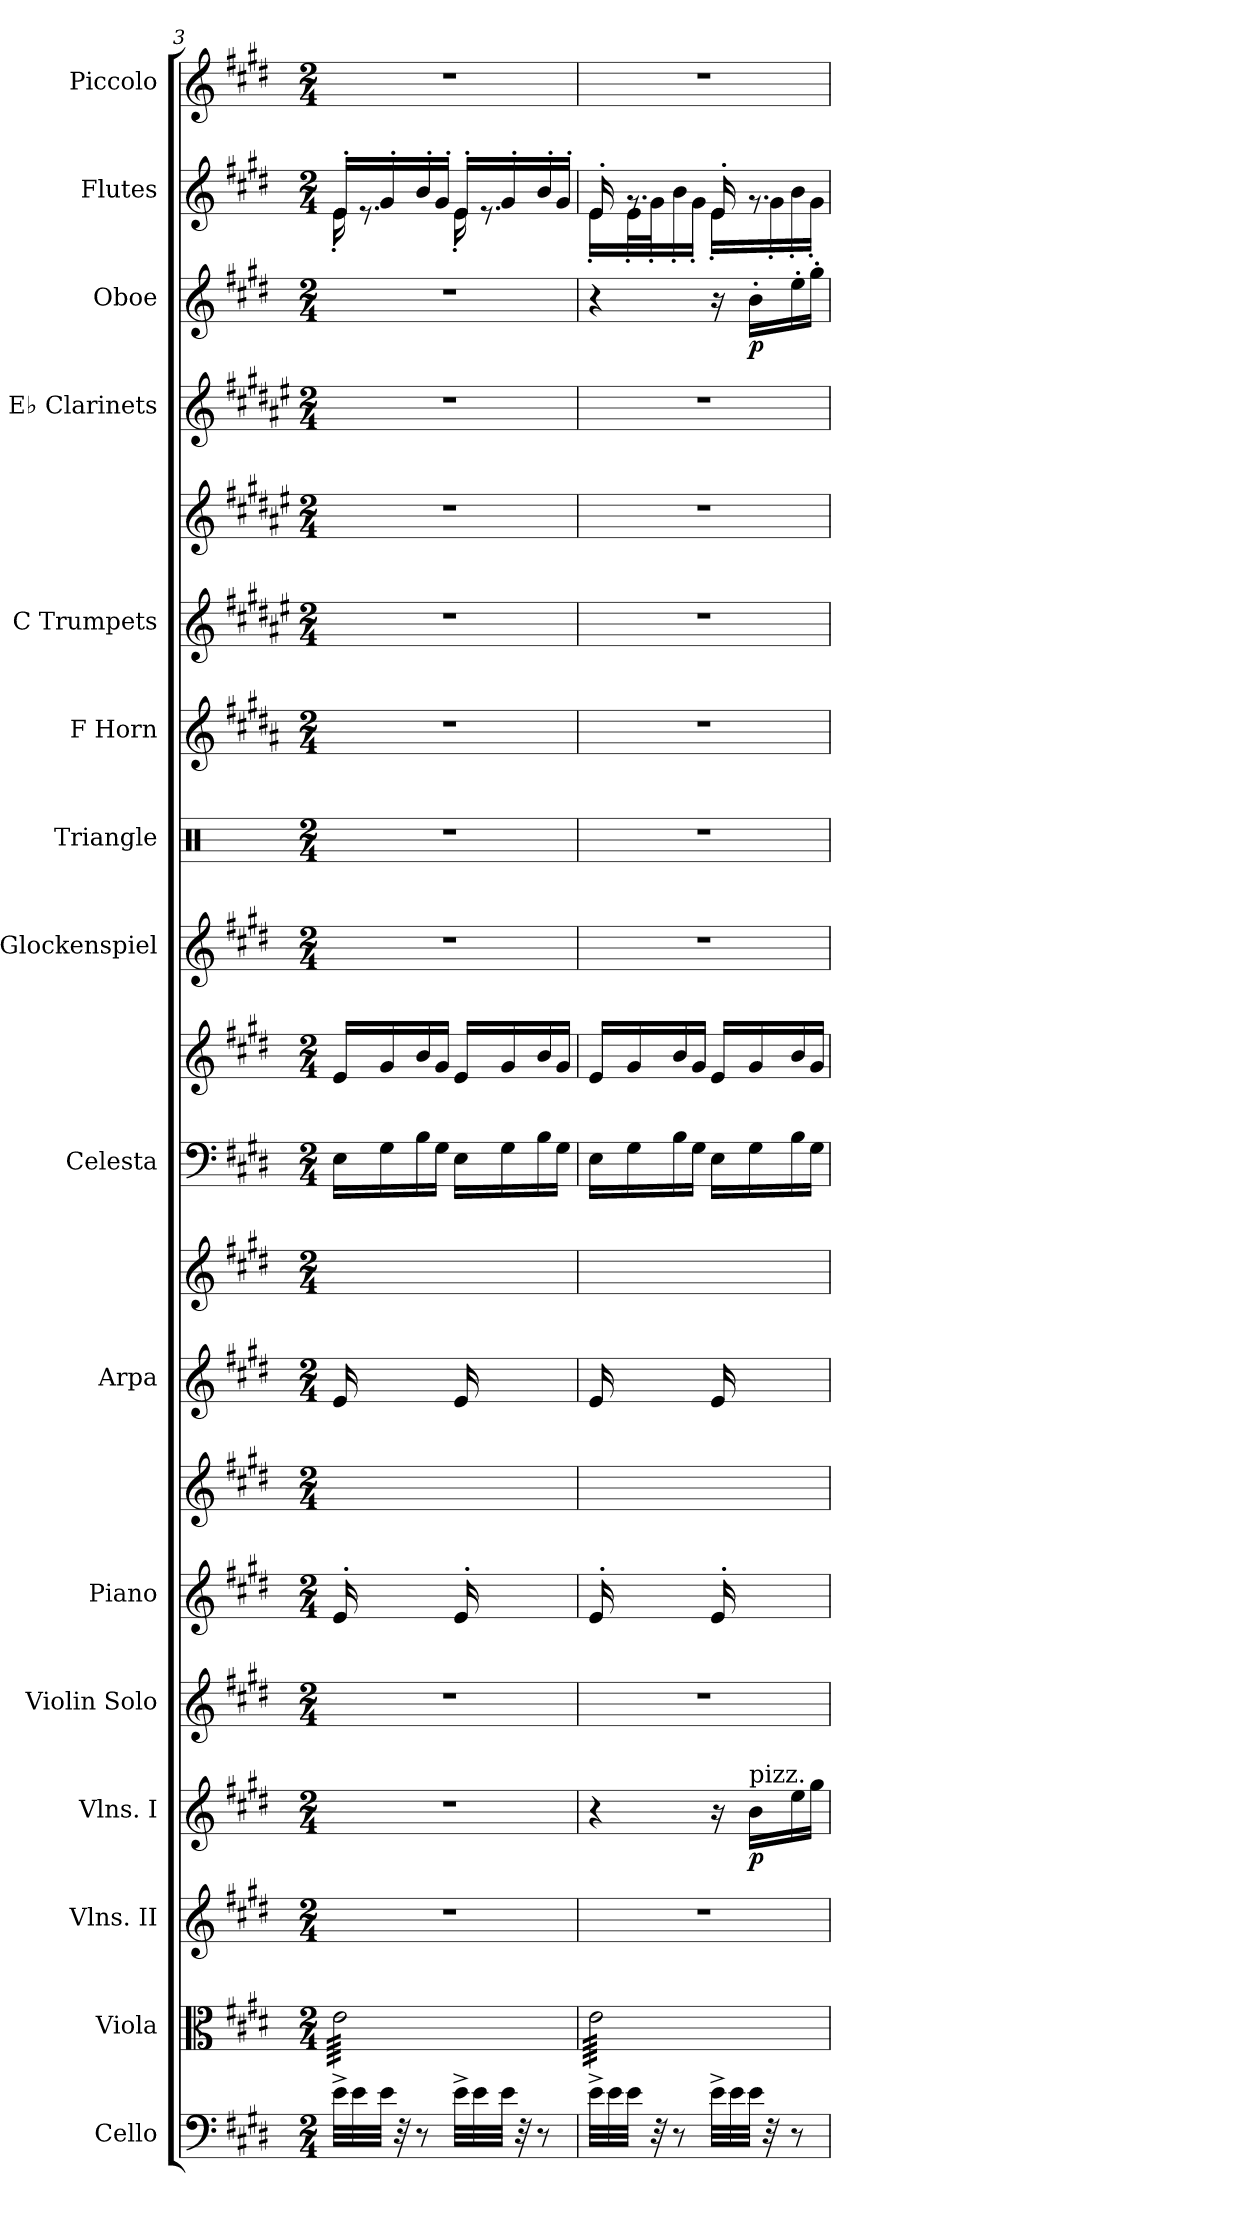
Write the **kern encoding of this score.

**kern	**kern	**kern	**kern	**dynam	**kern	**kern	**kern	**kern	**kern	**kern	**kern	**kern	**kern	**kern	**kern	**kern	**kern	**kern	**dynam	**kern	**kern
*part16	*part15	*part14	*part13	*part13	*part12	*part11	*part11	*part10	*part10	*part9	*part9	*part8	*part7	*part6	*part5	*part5	*part4	*part3	*part3	*part2	*part1
*staff20	*staff19	*staff18	*staff17	*staff17	*staff16	*staff15	*staff14	*staff13	*staff12	*staff11	*staff10	*staff9	*staff8	*staff7	*staff6	*staff5	*staff4	*staff3	*staff3	*staff2	*staff1
*I"Cello	*I"Viola	*I"Vlns. II	*I"Vlns. I	*	*I"Violin Solo	*I"Piano	*	*I"Arpa	*	*I"Celesta	*	*I"Glockenspiel	*I"Triangle	*I"F Horn	*I"C Trumpets	*	*I"E♭ Clarinets	*I"Oboe	*	*I"Flutes	*I"Piccolo
*	*	*I'Vlns. II	*I'Vlns. I	*	*I'Vln. solo	*I'Pno.	*	*I'Arpa	*	*I'Cel.	*	*I'Glock.	*I'Trgl.	*I'F Hn.	*I'C Tpt.	*	*I'E♭ Cl.	*I'Ob.	*	*I'Fl.	*I'Picc.
*clefF4	*clefC3	*clefG2	*clefG2	*	*clefG2	*clefG2	*clefG2	*clefG2	*clefG2	*clefF4	*clefG2	*clefG2	*clefX	*clefG2	*clefG2	*clefG2	*clefG2	*clefG2	*	*clefG2	*clefG2
*	*	*	*	*	*	*	*	*	*	*ITrd-7c-12	*ITrd-7c-12	*ITrd-14c-24	*	*ITrd4c7	*ITrd1c2	*ITrd1c2	*ITrd1c2	*	*	*	*ITrd-7c-12
*k[f#c#g#d#]	*k[f#c#g#d#]	*k[f#c#g#d#]	*k[f#c#g#d#]	*	*k[f#c#g#d#]	*k[f#c#g#d#]	*k[f#c#g#d#]	*k[f#c#g#d#]	*k[f#c#g#d#]	*k[f#c#g#d#]	*k[f#c#g#d#]	*k[f#c#g#d#]	*k[]	*k[f#c#g#d#]	*k[f#c#g#d#]	*k[f#c#g#d#]	*k[f#c#g#d#]	*k[f#c#g#d#]	*	*k[f#c#g#d#]	*k[f#c#g#d#]
*M2/4	*M2/4	*M2/4	*M2/4	*	*M2/4	*M2/4	*M2/4	*M2/4	*M2/4	*M2/4	*M2/4	*M2/4	*M2/4	*M2/4	*M2/4	*M2/4	*M2/4	*M2/4	*	*M2/4	*M2/4
=3	=3	=3	=3	=3	=3	=3	=3	=3	=3	=3	=3	=3	=3	=3	=3	=3	=3	=3	=3	=3	=3
*	*	*	*	*	*	*^	*	*^	*	*	*	*	*	*	*	*	*	*	*	*^	*
*	*tremolo	*	*	*	*	*	*	*	*	*	*	*	*	*	*	*	*	*	*	*	*	*	*	*
32e^\LLL	64e\LLLL	2r	2r	.	2r	16e'/LL	2ryy	16ryy	16e/LL	2ryy	16ryy	16e\LL	16ee/LL	2r	2r	2r	2r	2r	2r	2r	.	16e'/LL	16e'\	2r
.	64e\	.	.	.	.	.	.	.	.	.	.	.	.	.	.	.	.	.	.	.	.	.	.	.
32e\	64e\	.	.	.	.	.	.	.	.	.	.	.	.	.	.	.	.	.	.	.	.	.	.	.
.	64e\	.	.	.	.	.	.	.	.	.	.	.	.	.	.	.	.	.	.	.	.	.	.	.
32e\JJJ	64e\	.	.	.	.	8.ryy	.	16g#'\	8.ryy	.	16a-X\	16g#\	16gg#/	.	.	.	.	.	.	.	.	16g#'/	8.re	.
.	64e\	.	.	.	.	.	.	.	.	.	.	.	.	.	.	.	.	.	.	.	.	.	.	.
32r	64e\	.	.	.	.	.	.	.	.	.	.	.	.	.	.	.	.	.	.	.	.	.	.	.
.	64e\	.	.	.	.	.	.	.	.	.	.	.	.	.	.	.	.	.	.	.	.	.	.	.
8r	64e\	.	.	.	.	.	.	16b'\	.	.	16b\	16b\	16bb/	.	.	.	.	.	.	.	.	16b'/	.	.
.	64e\	.	.	.	.	.	.	.	.	.	.	.	.	.	.	.	.	.	.	.	.	.	.	.
.	64e\	.	.	.	.	.	.	.	.	.	.	.	.	.	.	.	.	.	.	.	.	.	.	.
.	64e\	.	.	.	.	.	.	.	.	.	.	.	.	.	.	.	.	.	.	.	.	.	.	.
.	64e\	.	.	.	.	.	.	16g#'\JJ	.	.	16a-\JJ	16g#\JJ	16gg#/JJ	.	.	.	.	.	.	.	.	16g#'/JJ	.	.
.	64e\	.	.	.	.	.	.	.	.	.	.	.	.	.	.	.	.	.	.	.	.	.	.	.
.	64e\	.	.	.	.	.	.	.	.	.	.	.	.	.	.	.	.	.	.	.	.	.	.	.
.	64e\	.	.	.	.	.	.	.	.	.	.	.	.	.	.	.	.	.	.	.	.	.	.	.
32e^\LLL	64e\	.	.	.	.	16e'/LL	.	16ryy	16e/LL	.	16ryy	16e\LL	16ee/LL	.	.	.	.	.	.	.	.	16e'/LL	16e'\	.
.	64e\	.	.	.	.	.	.	.	.	.	.	.	.	.	.	.	.	.	.	.	.	.	.	.
32e\	64e\	.	.	.	.	.	.	.	.	.	.	.	.	.	.	.	.	.	.	.	.	.	.	.
.	64e\	.	.	.	.	.	.	.	.	.	.	.	.	.	.	.	.	.	.	.	.	.	.	.
32e\JJJ	64e\	.	.	.	.	8.ryy	.	16g#'\	8.ryy	.	16g#\	16g#\	16gg#/	.	.	.	.	.	.	.	.	16g#'/	8.re	.
.	64e\	.	.	.	.	.	.	.	.	.	.	.	.	.	.	.	.	.	.	.	.	.	.	.
32r	64e\	.	.	.	.	.	.	.	.	.	.	.	.	.	.	.	.	.	.	.	.	.	.	.
.	64e\	.	.	.	.	.	.	.	.	.	.	.	.	.	.	.	.	.	.	.	.	.	.	.
8r	64e\	.	.	.	.	.	.	16b'\	.	.	16b\	16b\	16bb/	.	.	.	.	.	.	.	.	16b'/	.	.
.	64e\	.	.	.	.	.	.	.	.	.	.	.	.	.	.	.	.	.	.	.	.	.	.	.
.	64e\	.	.	.	.	.	.	.	.	.	.	.	.	.	.	.	.	.	.	.	.	.	.	.
.	64e\	.	.	.	.	.	.	.	.	.	.	.	.	.	.	.	.	.	.	.	.	.	.	.
.	64e\	.	.	.	.	.	.	16g#'\JJ	.	.	16g#\JJ	16g#\JJ	16gg#/JJ	.	.	.	.	.	.	.	.	16g#'/JJ	.	.
.	64e\	.	.	.	.	.	.	.	.	.	.	.	.	.	.	.	.	.	.	.	.	.	.	.
.	64e\	.	.	.	.	.	.	.	.	.	.	.	.	.	.	.	.	.	.	.	.	.	.	.
.	64e\JJJJ	.	.	.	.	.	.	.	.	.	.	.	.	.	.	.	.	.	.	.	.	.	.	.
=4	=4	=4	=4	=4	=4	=4	=4	=4	=4	=4	=4	=4	=4	=4	=4	=4	=4	=4	=4	=4	=4	=4	=4	=4
32e^\LLL	64e\LLLL	2r	4r	.	2r	16e'/LL	2ryy	16ryy	16e/LL	2ryy	16ryy	16e\LL	16ee/LL	2r	2r	2r	2r	2r	2r	4r	.	16e'/	16e'\LL	2r
.	64e\	.	.	.	.	.	.	.	.	.	.	.	.	.	.	.	.	.	.	.	.	.	.	.
32e\	64e\	.	.	.	.	.	.	.	.	.	.	.	.	.	.	.	.	.	.	.	.	.	.	.
.	64e\	.	.	.	.	.	.	.	.	.	.	.	.	.	.	.	.	.	.	.	.	.	.	.
32e\JJJ	64e\	.	.	.	.	8.ryy	.	32e'\L	8.ryy	.	32e\L	16g#\	16gg#/	.	.	.	.	.	.	.	.	8.rg	32e'\L	.
.	64e\	.	.	.	.	.	.	.	.	.	.	.	.	.	.	.	.	.	.	.	.	.	.	.
32r	64e\	.	.	.	.	.	.	32g#'\J	.	.	32a-X\J	.	.	.	.	.	.	.	.	.	.	.	32g#'\J	.
.	64e\	.	.	.	.	.	.	.	.	.	.	.	.	.	.	.	.	.	.	.	.	.	.	.
8r	64e\	.	.	.	.	.	.	16b'\	.	.	16b\	16b\	16bb/	.	.	.	.	.	.	.	.	.	16b'\	.
.	64e\	.	.	.	.	.	.	.	.	.	.	.	.	.	.	.	.	.	.	.	.	.	.	.
.	64e\	.	.	.	.	.	.	.	.	.	.	.	.	.	.	.	.	.	.	.	.	.	.	.
.	64e\	.	.	.	.	.	.	.	.	.	.	.	.	.	.	.	.	.	.	.	.	.	.	.
.	64e\	.	.	.	.	.	.	16g#'\JJ	.	.	16g#\JJ	16g#\JJ	16gg#/JJ	.	.	.	.	.	.	.	.	.	16g#'\JJ	.
.	64e\	.	.	.	.	.	.	.	.	.	.	.	.	.	.	.	.	.	.	.	.	.	.	.
.	64e\	.	.	.	.	.	.	.	.	.	.	.	.	.	.	.	.	.	.	.	.	.	.	.
.	64e\	.	.	.	.	.	.	.	.	.	.	.	.	.	.	.	.	.	.	.	.	.	.	.
32e^\LLL	64e\	.	16r	.	.	16e'/LL	.	16ryy	16e/LL	.	16ryy	16e\LL	16ee/LL	.	.	.	.	.	.	16r	.	16e'/	16e'\LL	.
.	64e\	.	.	.	.	.	.	.	.	.	.	.	.	.	.	.	.	.	.	.	.	.	.	.
32e\	64e\	.	.	.	.	.	.	.	.	.	.	.	.	.	.	.	.	.	.	.	.	.	.	.
.	64e\	.	.	.	.	.	.	.	.	.	.	.	.	.	.	.	.	.	.	.	.	.	.	.
!	!	!	!LO:TX:a:t=pizz.	!	!	!	!	!	!	!	!	!	!	!	!	!	!	!	!	!	!	!	!	!
!	!	!	!	!LO:DY:b	!	!	!	!	!	!	!	!	!	!	!	!	!	!	!	!	!LO:DY:b	!	!	!
32e\JJJ	64e\	.	16b\LL	p	.	8.ryy	.	16g#'\	8.ryy	.	16a-\	16g#\	16gg#/	.	.	.	.	.	.	16b'\LL	p	8.rg	16g#'\	.
.	64e\	.	.	.	.	.	.	.	.	.	.	.	.	.	.	.	.	.	.	.	.	.	.	.
32r	64e\	.	.	.	.	.	.	.	.	.	.	.	.	.	.	.	.	.	.	.	.	.	.	.
.	64e\	.	.	.	.	.	.	.	.	.	.	.	.	.	.	.	.	.	.	.	.	.	.	.
8r	64e\	.	16ee\	.	.	.	.	16b'\	.	.	16b\	16b\	16bb/	.	.	.	.	.	.	16ee'\	.	.	16b'\	.
.	64e\	.	.	.	.	.	.	.	.	.	.	.	.	.	.	.	.	.	.	.	.	.	.	.
.	64e\	.	.	.	.	.	.	.	.	.	.	.	.	.	.	.	.	.	.	.	.	.	.	.
.	64e\	.	.	.	.	.	.	.	.	.	.	.	.	.	.	.	.	.	.	.	.	.	.	.
.	64e\	.	16gg#\JJ	.	.	.	.	16g#'\JJ	.	.	16g#\JJ	16g#\JJ	16gg#/JJ	.	.	.	.	.	.	16gg#'\JJ	.	.	16g#'\JJ	.
.	64e\	.	.	.	.	.	.	.	.	.	.	.	.	.	.	.	.	.	.	.	.	.	.	.
.	64e\	.	.	.	.	.	.	.	.	.	.	.	.	.	.	.	.	.	.	.	.	.	.	.
.	64e\JJJJ	.	.	.	.	.	.	.	.	.	.	.	.	.	.	.	.	.	.	.	.	.	.	.
*	*Xtremolo	*	*	*	*	*	*	*	*	*	*	*	*	*	*	*	*	*	*	*	*	*	*	*
*	*	*	*	*	*	*v	*v	*	*v	*v	*	*	*	*	*	*	*	*	*	*	*	*v	*v	*
=	=	=	=	=	=	=	=	=	=	=	=	=	=	=	=	=	=	=	=	=	=
*-	*-	*-	*-	*-	*-	*-	*-	*-	*-	*-	*-	*-	*-	*-	*-	*-	*-	*-	*-	*-	*-
